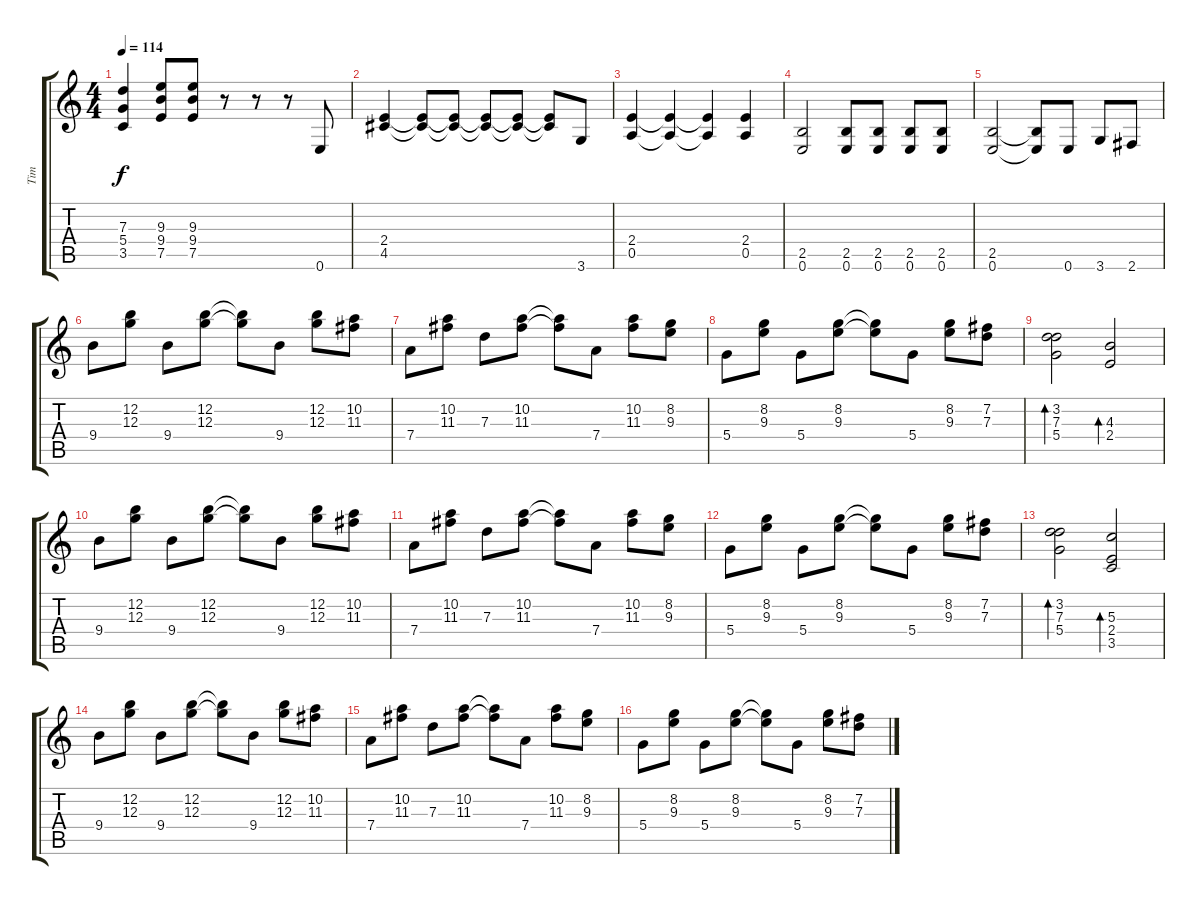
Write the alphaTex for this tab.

\track ("Tim" "Tim") {instrument acousticguitarsteel}
\staff {score tabs}
\tuning (E4 B3 G3 D3 A2 E2) {hide}
\ts (4 4)
\tempo 114
\clef g2
\ks c
(7.3 5.4 3.5).4{dy f} (9.3 9.4 7.5).8 (9.3 9.4 7.5).8 r.8 r.8 r.8 0.6.8 |
(2.4 4.5).4 (2.4{t} 4.5{t}).8 (2.4{t} 4.5{t}).8 (2.4{t} 4.5{t}).8 (2.4{t} 4.5{t}).8 (2.4{t} 4.5{t}).8 3.6.8 |
(2.4 0.5).4 (2.4{t} 0.5{t}).4 (2.4{t} 0.5{t}).4 (2.4 0.5).4 |
(2.5 0.6).2 (2.5 0.6).8 (2.5 0.6).8 (2.5 0.6).8 (2.5 0.6).8 |
(2.5 0.6).2 (2.5{t} 0.6{t}).8 0.6.8 3.6.8 2.6.8 |
9.4.8 (12.2 12.3).8 9.4.8 (12.2 12.3).8 (12.2{t} 12.3{t}).8 9.4.8 (12.2 12.3).8 (10.2 11.3).8 |
7.4.8 (10.2 11.3).8 7.3.8 (10.2 11.3).8 (10.2{t} 11.3{t}).8 7.4.8 (10.2 11.3).8 (8.2 9.3).8 |
5.4.8 (8.2 9.3).8 5.4.8 (8.2 9.3).8 (8.2{t} 9.3{t}).8 5.4.8 (8.2 9.3).8 (7.2 7.3).8 |
(3.2 7.3 5.4).2{bd 60} (4.3 2.4).2{bd 60} |
9.4.8 (12.2 12.3).8 9.4.8 (12.2 12.3).8 (12.2{t} 12.3{t}).8 9.4.8 (12.2 12.3).8 (10.2 11.3).8 |
7.4.8 (10.2 11.3).8 7.3.8 (10.2 11.3).8 (10.2{t} 11.3{t}).8 7.4.8 (10.2 11.3).8 (8.2 9.3).8 |
5.4.8 (8.2 9.3).8 5.4.8 (8.2 9.3).8 (8.2{t} 9.3{t}).8 5.4.8 (8.2 9.3).8 (7.2 7.3).8 |
(3.2 7.3 5.4).2{bd 60} (5.3 2.4 3.5).2{bd 60} |
9.4.8 (12.2 12.3).8 9.4.8 (12.2 12.3).8 (12.2{t} 12.3{t}).8 9.4.8 (12.2 12.3).8 (10.2 11.3).8 |
7.4.8 (10.2 11.3).8 7.3.8 (10.2 11.3).8 (10.2{t} 11.3{t}).8 7.4.8 (10.2 11.3).8 (8.2 9.3).8 |
5.4.8 (8.2 9.3).8 5.4.8 (8.2 9.3).8 (8.2{t} 9.3{t}).8 5.4.8 (8.2 9.3).8 (7.2 7.3).8
